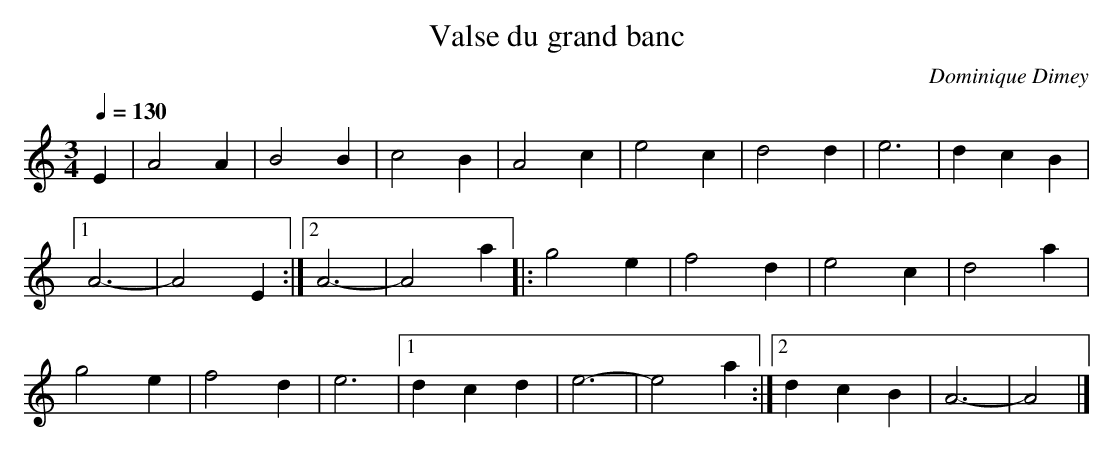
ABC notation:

X:1
T:Valse du grand banc
C:Dominique Dimey
L:1/16
Q:1/4=130
M:3/4
K:C
E4 |A8 A4 |B8 B4 |c8 B4 |A8 c4 | e8 c4 |d8 d4 |e12 |d4 c4 B4 |1
A12- |A8 E4 :|2 A12- |A8 a4 |: g8 e4 |f8 d4 |e8 c4 |d8 a4 |
g8 e4 |f8 d4 |e12 |1 d4 c4 d4 | e12- | e8 a4 :|2 d4 c4 B4 | A12- | A8 |]
